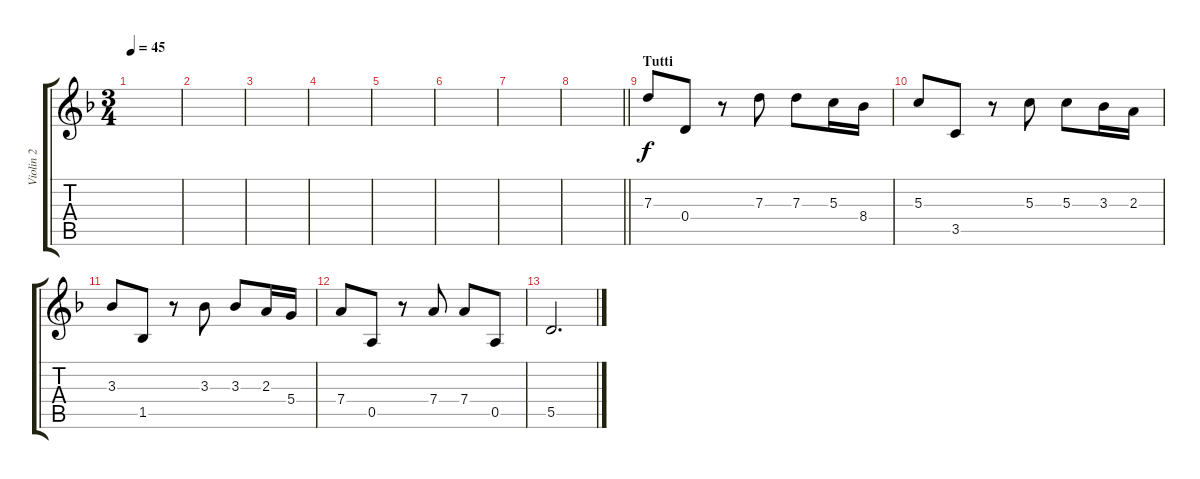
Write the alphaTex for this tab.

\track ("Violin 2" "Violin 2") {instrument overdrivenguitar}
\staff {score tabs}
\tuning (E4 B3 G3 D3 A2 E2) {hide}
\ts (3 4)
\tempo 45
\clef g2
\ks dminor
|
|
|
|
|
|
|
\barLineRight lightlight
|
\section ("" "Tutti")
7.3.8 0.4.8 r.8 7.3.8 7.3.8 5.3.16 8.4.16 |
5.3.8 3.5.8 r.8 5.3.8 5.3.8 3.3.16 2.3.16 |
3.3.8 1.5.8 r.8 3.3.8 3.3.8 2.3.16 5.4.16 |
7.4.8 0.5.8 r.8 7.4.8 7.4.8 0.5.8 |
5.5.2{d}
